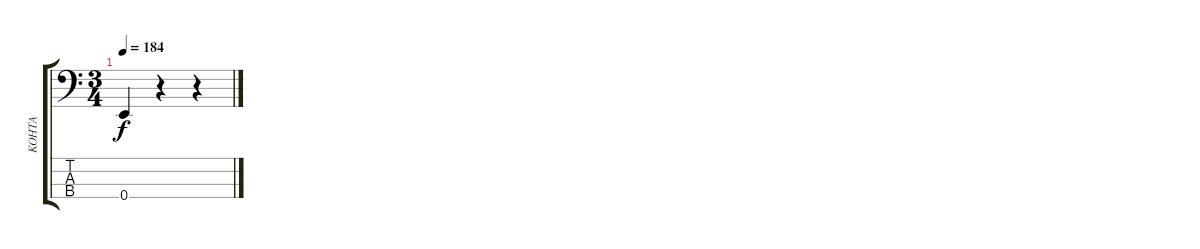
\track ("KOHTA" "KOHTA") {instrument electricbasspick}
\staff {score tabs}
\tuning (G2 D2 A1 E1) {hide}
\ts (3 4)
\tempo 184
\clef f4
\ks c
0.4{t}.4{dy f} r.4 r.4
